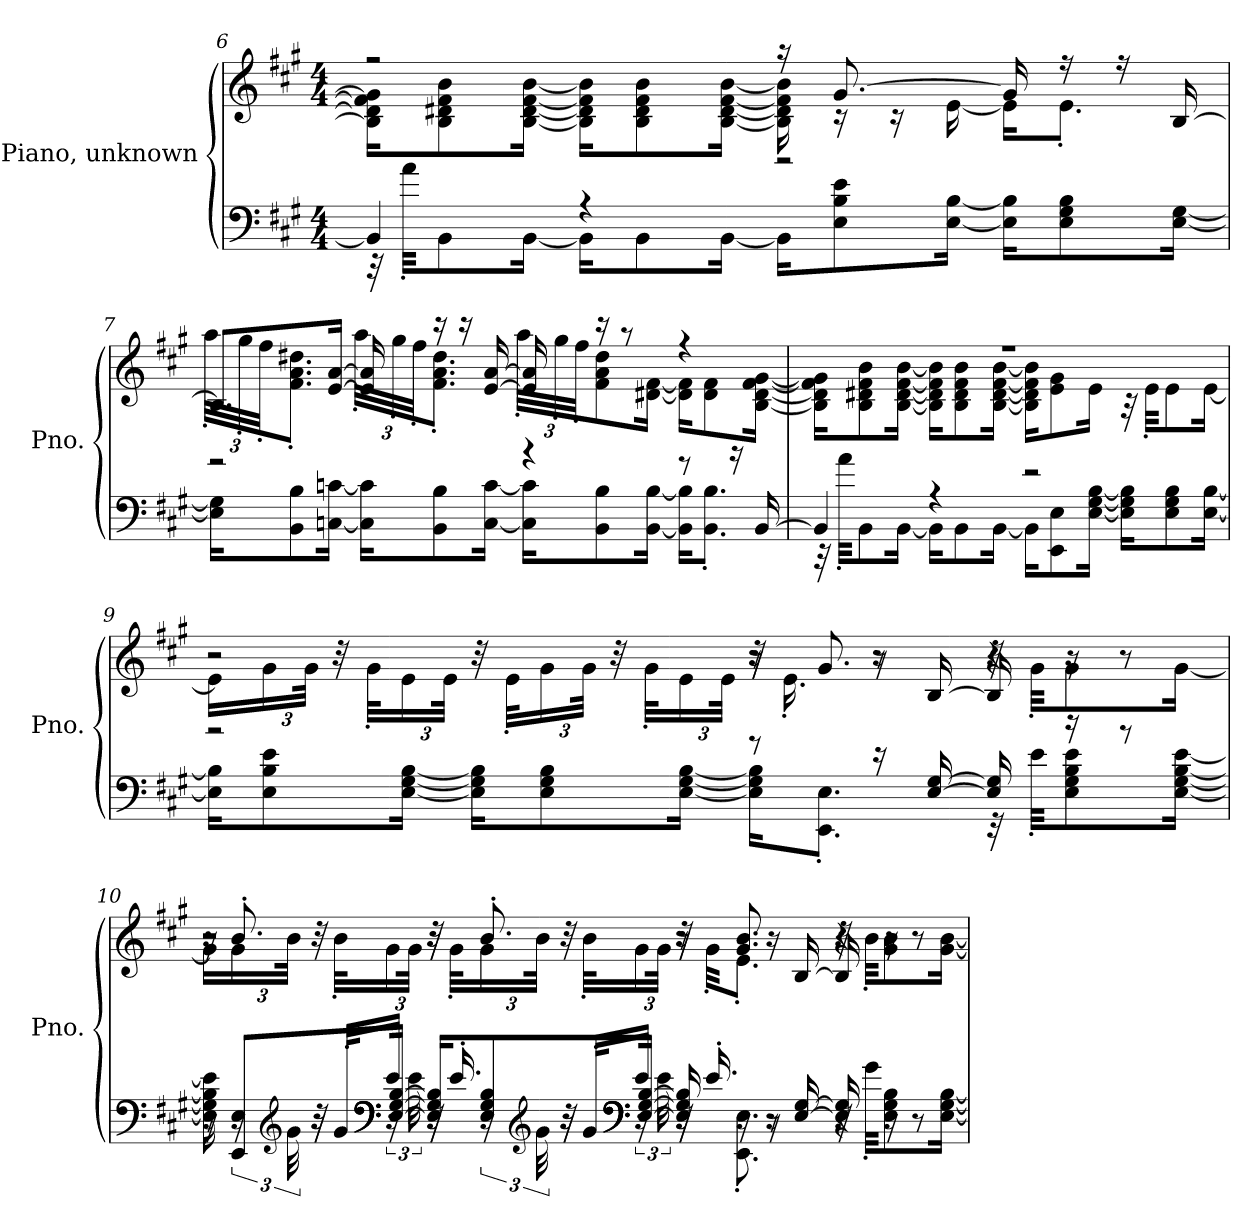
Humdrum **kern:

**kern	**kern
*part1	*part1
*staff2	*staff1
*I"Piano, unknown	*
*I'Pno.	*
!!LO:LB:g=z
*clefF4	*clefG2
*k[f#c#g#]	*k[f#c#g#]
*M4/4	*M4/4
=6	=6
*^	*^
4BB/]	32r	2r	16B\] 16d#\] 16f#\] 16g#\]KL
.	32a'\KKL	.	.
.	8BB\	.	8B\ 8d#X\ 8f#\ 8b\
.	[16BB\Jk	.	[16B\ [16d#\ [16f#\ [16b\Jk
4r	16BB\KL]	.	16B\] 16d#\] 16f#\] 16b\]KL
.	8BB\	.	8B\ 8d#\ 8f#\ 8b\
.	[16BB\Jk	.	[16B\ [16d#\ [16f#\ [16b\Jk
2r	16BB\KL]	16r	16B\] 16d#\] 16f#\] 16b\]
.	8E\ 8B\ 8e\	[8.g#/	16r
.	.	.	16r
.	[16E\ [16B\Jk	.	[16e\
.	16E\] 16B\]KL	16g#/]	16e\KL]
.	8E\ 8G#\ 8B\	16r	8.e'\J
.	.	16r	.
.	[16E\ [16G#\Jk	[16B/	.
!!LO:LB:g=z	!!
=7	=7	=7	=7
*	*	*	*Xbrackettup
2r	16E\] 16G#\]KL	8.B/L]	48aa'\LLL
.	.	.	48gg#'\
.	.	.	48ff#'\JJ
.	8BB\ 8B\	.	8.f#\' 8.a\' 8.dd#X\'J
.	[16Cn\ [16cn\Jk	[16e/ [16a/Jk	.
.	16C\] 16c\]KL	16e/] 16a/]	48aa'\LLL
.	.	.	48gg#'\
.	.	.	48ff#'\JJ
.	8BB\ 8B\	16r	8.f#\' 8.a\' 8.dd#\'J
.	.	16r	.
.	[16C\ [16c\Jk	[16e/ [16a/	.
4r	16C\] 16c\]KL	16e/] 16a/]	48aa'\LLL
.	.	.	48gg#'\
.	.	.	48ff#'\JJ
.	8BB\ 8B\	16r	8f#\ 8a\ 8dd#\
.	.	8r	.
.	[16BB\ [16B\Jk	.	[16d#X\ [16f#\Jk
8r	16BB\] 16B\]KL	4r	16d#\] 16f#\]KL
.	8.BB\' 8.B\'J	.	8d#\ 8f#\
16r	.	.	.
[16BB/	.	.	[16B\ [16d#\ [16f#\ [16g#\Jk
!!LO:PB:g=z	!!
=8	=8	=8	=8
4BB/]	32r	1r	16B\] 16d#\] 16f#\] 16g#\]KL
.	32a'\KKL	.	.
.	8BB\	.	8B\ 8d#X\ 8f#\ 8b\
.	[16BB\Jk	.	[16B\ [16d#\ [16f#\ [16b\Jk
4r	16BB\KL]	.	16B\] 16d#\] 16f#\] 16b\]KL
.	8BB\	.	8B\ 8d#\ 8f#\ 8b\
.	[16BB\Jk	.	[16B\ [16d#\ [16f#\ [16b\Jk
2r	16BB\KL]	.	16B\] 16d#\] 16f#\] 16b\]KL
.	8EE\ 8E\	.	8e\ 8g#\
.	[16E\ [16G#\ [16B\Jk	.	16e\Jk
.	16E\] 16G#\] 16B\]KL	.	32r
.	.	.	32e'\KKL
.	8E\ 8G#\ 8B\	.	8e\
.	[16E\ [16B\Jk	.	[16e\Jk
!!LO:LB:g=z
=9	=9	=9	=9
*	*	*	*^
2r	16E\] 16B\]KL	2r	16e\LL]	2r
.	8E\ 8B\ 8e\	.	24g#\	.
.	.	.	48g#\JJk	.
.	.	.	32r	.
.	.	.	32g#'\KLL	.
.	[16E\ [16G#\ [16B\Jk	.	24e\	.
.	.	.	48e\JJk	.
.	16E\] 16G#\] 16B\]KL	.	32r	.
.	.	.	32e'\KLL	.
.	8E\ 8G#\ 8B\	.	24g#\	.
.	.	.	48g#\JJk	.
.	.	.	32r	.
.	.	.	32g#'\KLL	.
.	[16E\ [16G#\ [16B\Jk	.	24e\	.
.	.	.	48e\JJk	.
8r	16E\] 16G#\] 16B\]KL	16r	32r	8r
.	.	.	16.e'\	.
.	8.EE\' 8.E\'J	8.g#/	.	.
16r	.	.	8r	16r
[16E/ [16G#/	.	.	.	[16B/
16E/] 16G#/]	32r	4r	32r	16B/]
.	32e'\KKL	.	32g#'\KKL	.
16r	8E\ 8G#\ 8B\ 8e\	.	8g#\	16r
8r	.	.	.	8r
.	[16E\ [16G#\ [16B\ [16e\Jk	.	[16g#\Jk	.
!!LO:LB:g=z	!!	!!
=10	=10	=10	=10	=10
*	*^	*	*	*
8r	16E\] 16G#\] 16B\] 16e\]	16r	16r	16g#\LL]	2r
.	24r	8EE/ 8E/L	8.b'/	24g#\	.
*clefG2	*	*	*	*	*
.	48g#\	.	.	48b\JJk	.
32r	16r	.	.	32r	.
32g#'/KLL	.	.	.	32b'\KLL	.
*clefF4	*	*	*	*	*
16e'/JJ	24r	[16E/ [16G#/ [16B/Jk	.	24g#\	.
.	48e\	.	.	48g#\JJk	.
32r	16r	16E/] 16G#/] 16B/]KL	16r	32r	.
16.e'/	.	.	.	32g#'\KLL	.
.	24r	8E/ 8G#/ 8B/	8.b'/	24g#\	.
*clefG2	*	*	*	*	*
.	48g#\	.	.	48b\JJk	.
32r	16r	.	.	32r	.
32g#'/KLL	.	.	.	32b'\KLL	.
*clefF4	*	*	*	*	*
16e'/JJ	24r	[16E/ [16G#/ [16B/Jk	.	24g#\	.
.	48e\	.	.	48g#\JJk	.
32r	16r	16E/] 16G#/] 16B/]	16r	32r	8r
16.e'/	.	.	.	32g#'\KKL	.
.	8.EE\' 8.E\'	16r	8.g#/ 8.b/	8.e'\J	.
8r	.	16r	.	.	16r
.	.	[16E/ [16G#/	.	.	[16B/
4r	32r	16E/] 16G#/]	4r	32r	16B/]
.	32g#'\KKL	.	.	32b'\KKL	.
.	8E\ 8G#\ 8B\	16r	.	8g#\ 8b\	16r
.	.	8r	.	.	8r
.	[16E\ [16G#\ [16B\Jk	.	.	[16g#\ [16b\Jk	.
*v	*v	*v	*	*	*
*	*v	*v	*v
=	=
*-	*-
